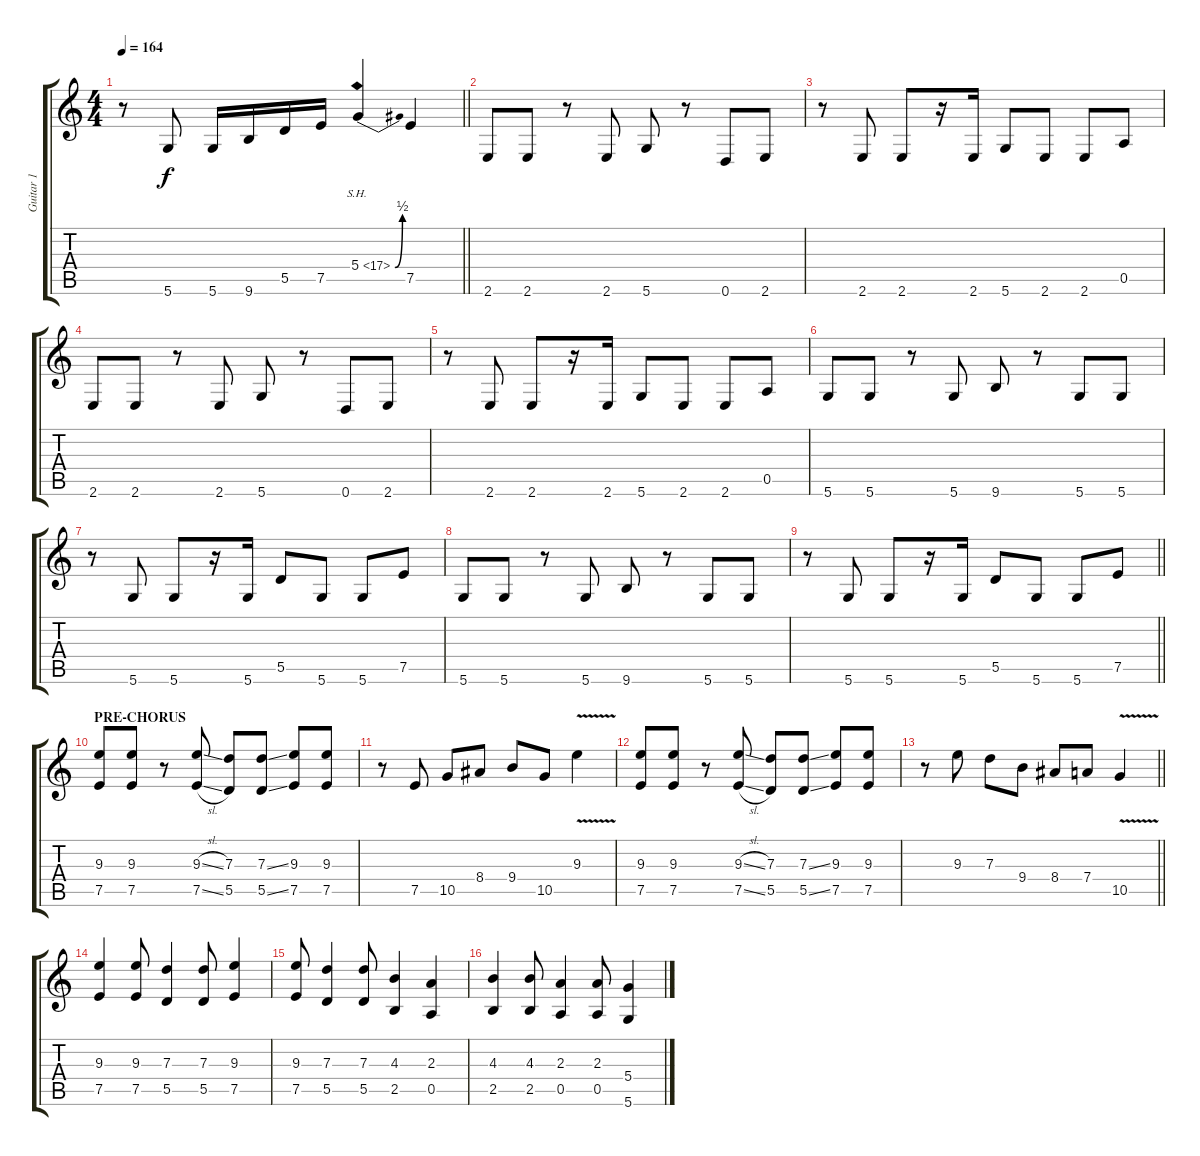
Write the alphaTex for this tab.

\track ("Guitar 1" "Guitar 1") {instrument distortionguitar}
\staff {score tabs}
\tuning (E4 B3 G3 D3 A2 D2) {hide}
\ts (4 4)
\tempo 164
\clef g2
\barLineRight lightlight
\ks c
r.8{dy f} 5.6.8 5.6.16 9.6.16 5.5.16 7.5.16 5.4{be (bend 0 0 60 2) sh 12}.4 7.5.4 |
2.6.8 2.6.8 r.8 2.6.8 5.6.8 r.8 0.6.8 2.6.8 |
r.8 2.6.8 2.6.8 r.16 2.6.16 5.6.8 2.6.8 2.6.8 0.5.8 |
2.6.8 2.6.8 r.8 2.6.8 5.6.8 r.8 0.6.8 2.6.8 |
r.8 2.6.8 2.6.8 r.16 2.6.16 5.6.8 2.6.8 2.6.8 0.5.8 |
5.6.8 5.6.8 r.8 5.6.8 9.6.8 r.8 5.6.8 5.6.8 |
r.8 5.6.8 5.6.8 r.16 5.6.16 5.5.8 5.6.8 5.6.8 7.5.8 |
5.6.8 5.6.8 r.8 5.6.8 9.6.8 r.8 5.6.8 5.6.8 |
\barLineRight lightlight
r.8 5.6.8 5.6.8 r.16 5.6.16 5.5.8 5.6.8 5.6.8 7.5.8 |
\section ("" "PRE-CHORUS")
(9.3 7.5).8 (9.3 7.5).8 r.8 (9.3{sl} 7.5{sl}).8 (7.3 5.5).8 (7.3{ss} 5.5{ss}).8 (9.3 7.5).8 (9.3 7.5).8 |
r.8 7.5.8 10.5.8 8.4.8 9.4.8 10.5.8 9.3{v}.4 |
(9.3 7.5).8 (9.3 7.5).8 r.8 (9.3{sl} 7.5{sl}).8 (7.3 5.5).8 (7.3{ss} 5.5{ss}).8 (9.3 7.5).8 (9.3 7.5).8 |
\barLineRight lightlight
r.8 9.3.8 7.3.8 9.4.8 8.4.8 7.4.8 10.5{v}.4 |
(9.3 7.5).4 (9.3 7.5).8 (7.3 5.5).4 (7.3 5.5).8 (9.3 7.5).4 |
(9.3 7.5).8 (7.3 5.5).4 (7.3 5.5).8 (4.3 2.5).4 (2.3 0.5).4 |
(4.3 2.5).4 (4.3 2.5).8 (2.3 0.5).4 (2.3 0.5).8 (5.4 5.6).4
